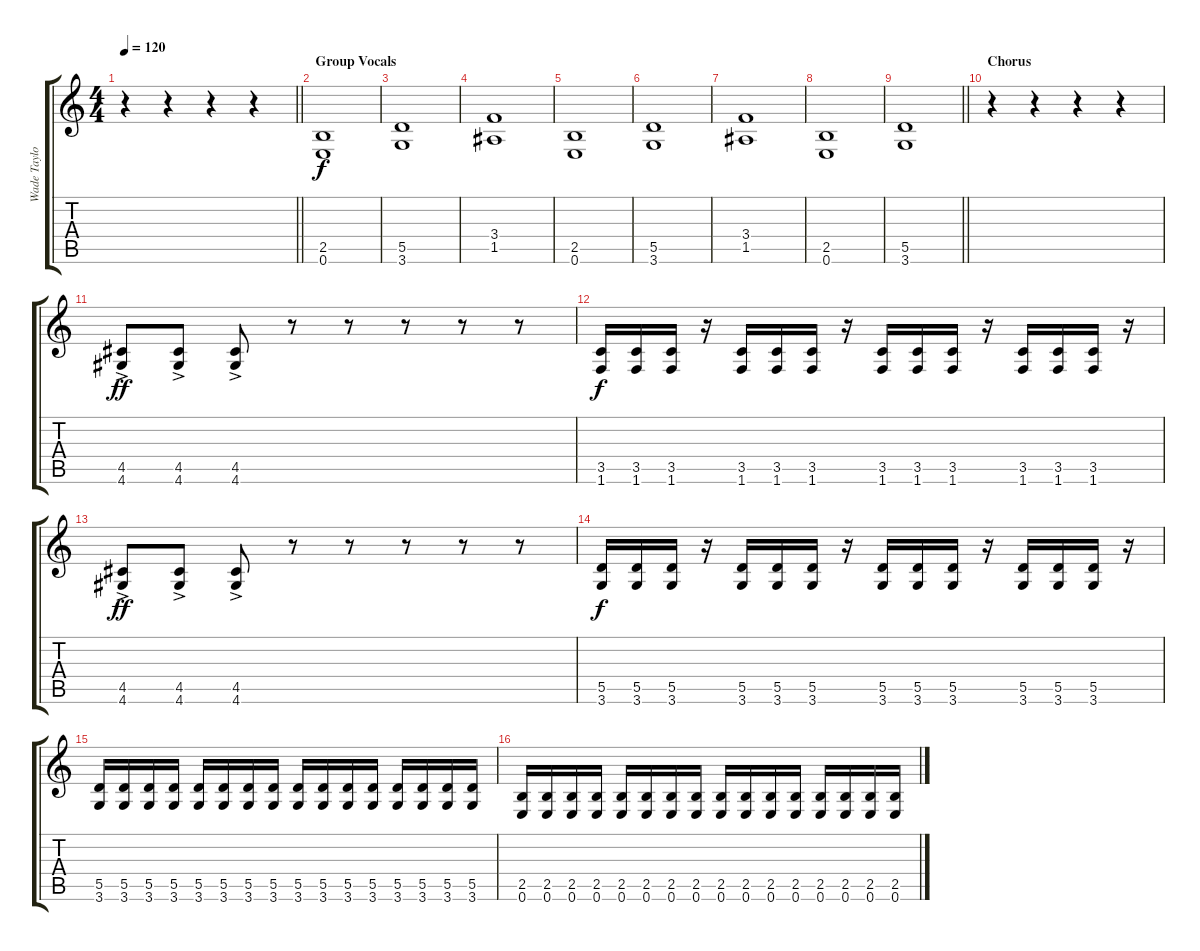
\track ("Wade Taylor" "Wade Taylo") {instrument distortionguitar}
\staff {score tabs}
\tuning (E4 B3 G3 D3 A2 E2) {hide}
\ts (4 4)
\tempo 120
\clef g2
\barLineRight lightlight
\ks c
r.4{dy f} r.4 r.4 r.4 |
\section ("" "Group Vocals")
(2.5 0.6).1 |
(5.5 3.6).1 |
(3.4 1.5).1 |
(2.5 0.6).1 |
(5.5 3.6).1 |
(3.4 1.5).1 |
(2.5 0.6).1 |
\barLineRight lightlight
(5.5 3.6).1 |
\section ("" "Chorus")
r.4 r.4 r.4 r.4 |
(4.5{ac} 4.6{ac}).8{dy ff} (4.5{ac} 4.6{ac}).8 (4.5{ac} 4.6{ac}).8 r.8 r.8 r.8 r.8 r.8 |
(3.5 1.6).16{dy f} (3.5 1.6).16 (3.5 1.6).16 r.16 (3.5 1.6).16 (3.5 1.6).16 (3.5 1.6).16 r.16 (3.5 1.6).16 (3.5 1.6).16 (3.5 1.6).16 r.16 (3.5 1.6).16 (3.5 1.6).16 (3.5 1.6).16 r.16 |
(4.5{ac} 4.6{ac}).8{dy ff} (4.5{ac} 4.6{ac}).8 (4.5{ac} 4.6{ac}).8 r.8 r.8 r.8 r.8 r.8 |
(5.5 3.6).16{dy f} (5.5 3.6).16 (5.5 3.6).16 r.16 (5.5 3.6).16 (5.5 3.6).16 (5.5 3.6).16 r.16 (5.5 3.6).16 (5.5 3.6).16 (5.5 3.6).16 r.16 (5.5 3.6).16 (5.5 3.6).16 (5.5 3.6).16 r.16 |
(5.5 3.6).16 (5.5 3.6).16 (5.5 3.6).16 (5.5 3.6).16 (5.5 3.6).16 (5.5 3.6).16 (5.5 3.6).16 (5.5 3.6).16 (5.5 3.6).16 (5.5 3.6).16 (5.5 3.6).16 (5.5 3.6).16 (5.5 3.6).16 (5.5 3.6).16 (5.5 3.6).16 (5.5 3.6).16 |
(2.5 0.6).16 (2.5 0.6).16 (2.5 0.6).16 (2.5 0.6).16 (2.5 0.6).16 (2.5 0.6).16 (2.5 0.6).16 (2.5 0.6).16 (2.5 0.6).16 (2.5 0.6).16 (2.5 0.6).16 (2.5 0.6).16 (2.5 0.6).16 (2.5 0.6).16 (2.5 0.6).16 (2.5 0.6).16
